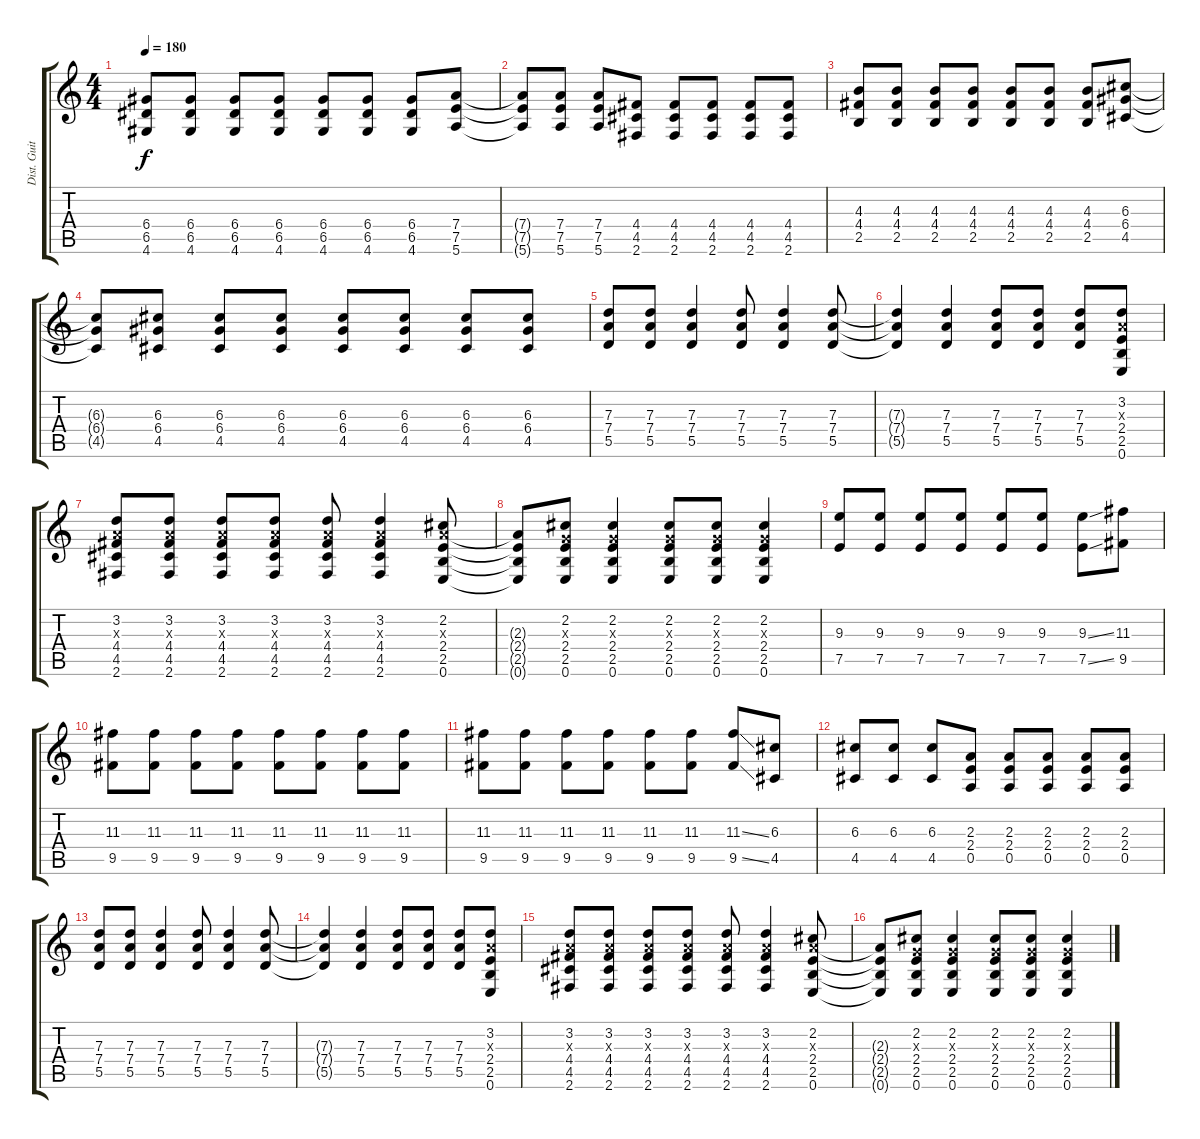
\track ("Dist. Guitar" "Dist. Guit") {instrument overdrivenguitar}
\staff {score tabs}
\tuning (E4 B3 G3 D3 A2 E2) {hide}
\ts (4 4)
\tempo 180
\clef g2
\ks c
(6.4 6.5 4.6).8{dy f} (6.4 6.5 4.6).8 (6.4 6.5 4.6).8 (6.4 6.5 4.6).8 (6.4 6.5 4.6).8 (6.4 6.5 4.6).8 (6.4 6.5 4.6).8 (7.4 7.5 5.6).8 |
(7.4{t} 7.5{t} 5.6{t}).8 (7.4 7.5 5.6).8 (7.4 7.5 5.6).8 (4.4 4.5 2.6).8 (4.4 4.5 2.6).8 (4.4 4.5 2.6).8 (4.4 4.5 2.6).8 (4.4 4.5 2.6).8 |
(4.3 4.4 2.5).8 (4.3 4.4 2.5).8 (4.3 4.4 2.5).8 (4.3 4.4 2.5).8 (4.3 4.4 2.5).8 (4.3 4.4 2.5).8 (4.3 4.4 2.5).8 (6.3 6.4 4.5).8 |
(6.3{t} 6.4{t} 4.5{t}).8 (6.3 6.4 4.5).8 (6.3 6.4 4.5).8 (6.3 6.4 4.5).8 (6.3 6.4 4.5).8 (6.3 6.4 4.5).8 (6.3 6.4 4.5).8 (6.3 6.4 4.5).8 |
(7.3 7.4 5.5).8 (7.3 7.4 5.5).8 (7.3 7.4 5.5).4 (7.3 7.4 5.5).8 (7.3 7.4 5.5).4 (7.3 7.4 5.5).8 |
(7.3{t} 7.4{t} 5.5{t}).4 (7.3 7.4 5.5).4 (7.3 7.4 5.5).8 (7.3 7.4 5.5).8 (7.3 7.4 5.5).8 (3.2 2.3{x} 2.4 2.5 0.6).8 |
(3.2 2.3{x} 4.4 4.5 2.6).8 (3.2 2.3{x} 4.4 4.5 2.6).8 (3.2 2.3{x} 4.4 4.5 2.6).8 (3.2 2.3{x} 4.4 4.5 2.6).8 (3.2 2.3{x} 4.4 4.5 2.6).8 (3.2 2.3{x} 4.4 4.5 2.6).4 (2.2 2.3{x} 2.4 2.5 0.6).8 |
(2.3{t} 2.4{t} 2.5{t} 0.6{t}).8 (2.2 0.3{x} 2.4 2.5 0.6).8 (2.2 0.3{x} 2.4 2.5 0.6).4 (2.2 0.3{x} 2.4 2.5 0.6).8 (2.2 0.3{x} 2.4 2.5 0.6).8 (2.2 0.3{x} 2.4 2.5 0.6).4 |
(9.3 7.5).8 (9.3 7.5).8 (9.3 7.5).8 (9.3 7.5).8 (9.3 7.5).8 (9.3 7.5).8 (9.3{ss} 7.5{ss}).8 (11.3 9.5).8 |
(11.3 9.5).8 (11.3 9.5).8 (11.3 9.5).8 (11.3 9.5).8 (11.3 9.5).8 (11.3 9.5).8 (11.3 9.5).8 (11.3 9.5).8 |
(11.3 9.5).8 (11.3 9.5).8 (11.3 9.5).8 (11.3 9.5).8 (11.3 9.5).8 (11.3 9.5).8 (11.3{ss} 9.5{ss}).8 (6.3 4.5).8 |
(6.3 4.5).8 (6.3 4.5).8 (6.3 4.5).8 (2.3 2.4 0.5).8 (2.3 2.4 0.5).8 (2.3 2.4 0.5).8 (2.3 2.4 0.5).8 (2.3 2.4 0.5).8 |
(7.3 7.4 5.5).8 (7.3 7.4 5.5).8 (7.3 7.4 5.5).4 (7.3 7.4 5.5).8 (7.3 7.4 5.5).4 (7.3 7.4 5.5).8 |
(7.3{t} 7.4{t} 5.5{t}).4 (7.3 7.4 5.5).4 (7.3 7.4 5.5).8 (7.3 7.4 5.5).8 (7.3 7.4 5.5).8 (3.2 2.3{x} 2.4 2.5 0.6).8 |
(3.2 2.3{x} 4.4 4.5 2.6).8 (3.2 2.3{x} 4.4 4.5 2.6).8 (3.2 2.3{x} 4.4 4.5 2.6).8 (3.2 2.3{x} 4.4 4.5 2.6).8 (3.2 2.3{x} 4.4 4.5 2.6).8 (3.2 2.3{x} 4.4 4.5 2.6).4 (2.2 2.3{x} 2.4 2.5 0.6).8 |
(2.3{t} 2.4{t} 2.5{t} 0.6{t}).8 (2.2 0.3{x} 2.4 2.5 0.6).8 (2.2 0.3{x} 2.4 2.5 0.6).4 (2.2 0.3{x} 2.4 2.5 0.6).8 (2.2 0.3{x} 2.4 2.5 0.6).8 (2.2 0.3{x} 2.4 2.5 0.6).4
